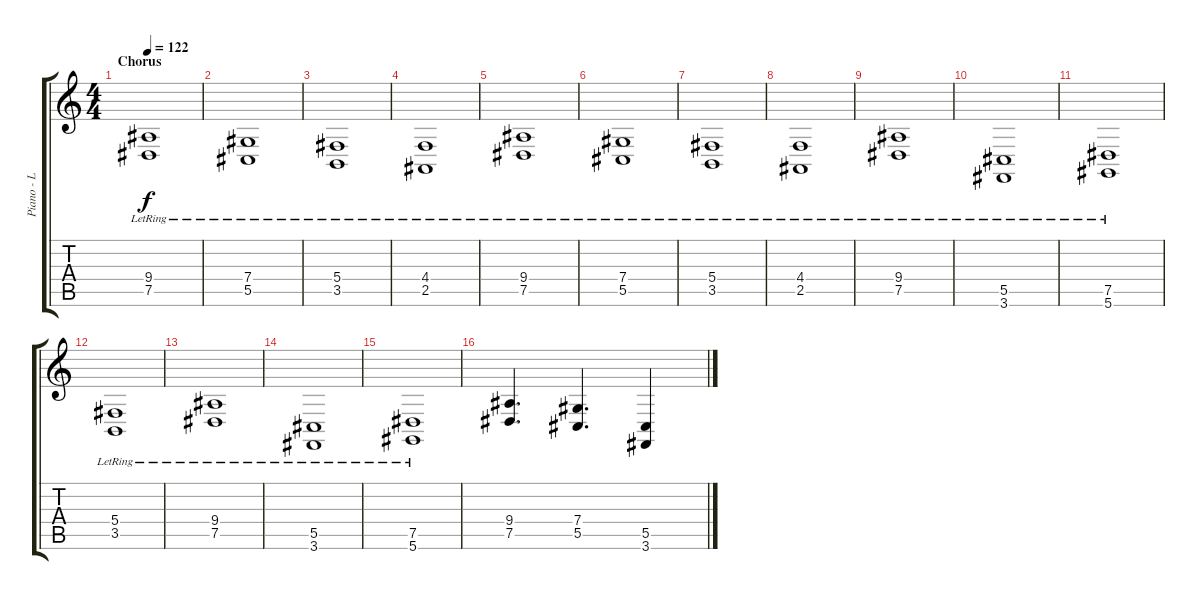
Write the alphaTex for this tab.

\track ("Piano - L Hand" "Piano - L ") {instrument stringensemble1}
\staff {score tabs}
\tuning (Eb4 Bb3 Gb3 Db3 Ab2 Eb2) {hide}
\ts (4 4)
\section ("" "Chorus")
\tempo 122
\clef g2
\ks c
(9.4{lr} 7.5{lr}).1{dy f} |
(7.4{lr} 5.5{lr}).1 |
(5.4{lr} 3.5{lr}).1 |
(4.4{lr} 2.5{lr}).1 |
(9.4{lr} 7.5{lr}).1 |
(7.4{lr} 5.5{lr}).1 |
(5.4{lr} 3.5{lr}).1 |
(4.4{lr} 2.5{lr}).1 |
(9.4{lr} 7.5{lr}).1 |
(5.5{lr} 3.6{lr}).1 |
(7.5{lr} 5.6{lr}).1 |
(5.4{lr} 3.5{lr}).1 |
(9.4{lr} 7.5{lr}).1 |
(5.5{lr} 3.6{lr}).1 |
(7.5{lr} 5.6{lr}).1 |
(9.4 7.5).4{d} (7.4 5.5).4{d} (5.5 3.6).4
